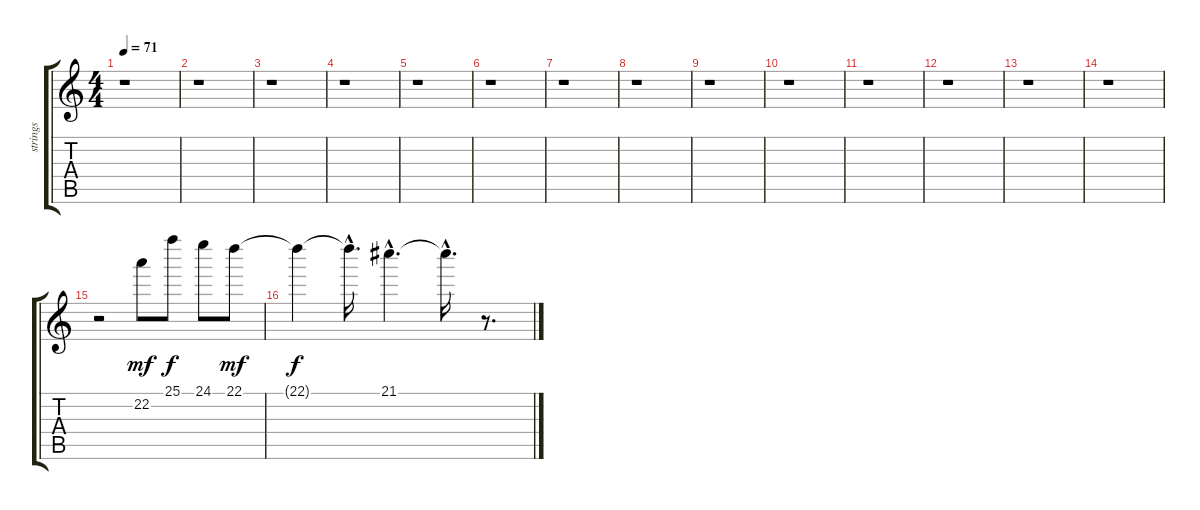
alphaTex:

\track ("strings" "strings") {instrument acousticguitarnylon}
\staff {score tabs}
\tuning (E4 B3 G3 D3 A2 E2) {hide}
\ts (4 4)
\tempo 71
\clef g2
\ks c
r.1{dy mf} |
r.1 |
r.1 |
r.1 |
r.1 |
r.1 |
r.1 |
r.1 |
r.1 |
r.1 |
r.1 |
r.1 |
r.1 |
r.1 |
r.2 22.2.8 25.1.8{dy f} 24.1.8 22.1.8{dy mf} |
22.1{t}.4{dy f} 22.1{hac t}.16{d} 21.1{hac}.4{d} 21.1{hac t}.16{d} r.8{d}
